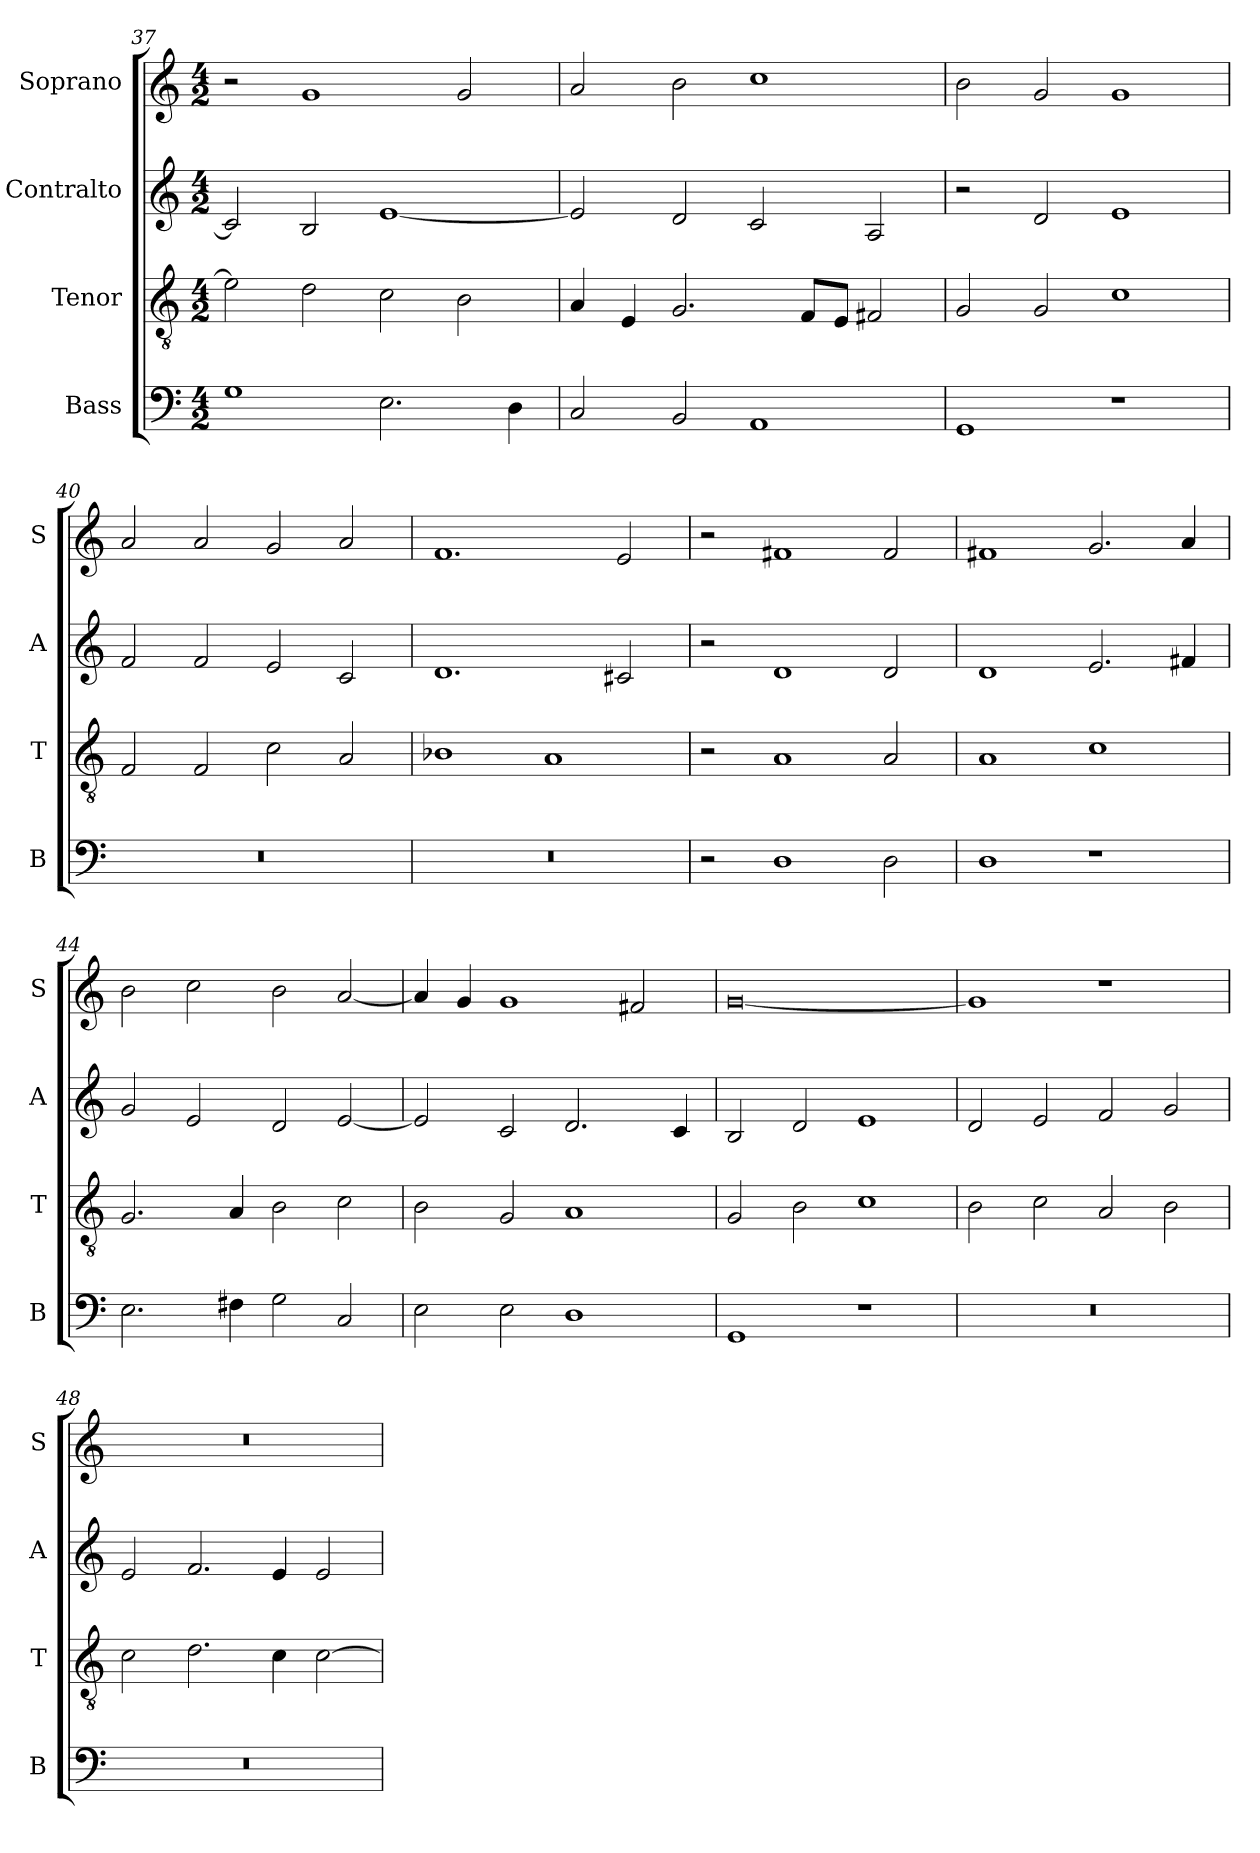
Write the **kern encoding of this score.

**kern	**kern	**kern	**kern
*part4	*part3	*part2	*part1
*staff4	*staff3	*staff2	*staff1
*I"Bass	*I"Tenor	*I"Contralto	*I"Soprano
*I'B	*I'T	*I'A	*I'S
*clefF4	*clefGv2	*clefG2	*clefG2
*k[]	*k[]	*k[]	*k[]
*G:mix	*G:mix	*G:mix	*G:mix
*M4/2	*M4/2	*M4/2	*M4/2
=37	=37	=37	=37
1G	2e]	2c]	2r
.	2d	2B	1g
2.E	2c	[1e	.
.	2B	.	2g
4D	.	.	.
=38	=38	=38	=38
2C	4A	2e]	2a
.	4E	.	.
2BB	2.G	2d	2b
1AA	.	2c	1cc
.	8F/L	.	.
.	8E/J	.	.
.	2F#X	2A	.
=39	=39	=39	=39
1GG	2G	2r	2b
.	2G	2d	2g
1r	1c	1e	1g
=40	=40	=40	=40
0r	2F	2f	2a
.	2F	2f	2a
.	2c	2e	2g
.	2A	2c	2a
=41	=41	=41	=41
0r	1B-X	1.d	1.f
.	1A	.	.
.	.	2c#X	2e
=42	=42	=42	=42
2r	2r	2r	2r
1D	1A	1d	1f#X
2D	2A	2d	2f#
=43	=43	=43	=43
1D	1A	1d	1f#X
1r	1c	2.e	2.g
.	.	4f#X	4a
=44	=44	=44	=44
2.E	2.G	2g	2b
.	.	2e	2cc
4F#X	4A	.	.
2G	2B	2d	2b
2C	2c	[2e	[2a
=45	=45	=45	=45
2E	2B	2e]	4a]
.	.	.	4g
2E	2G	2c	1g
1D	1A	2.d	.
.	.	.	2f#X
.	.	4c	.
=46	=46	=46	=46
1GG	2G	2B	[0g
.	2B	2d	.
1r	1c	1e	.
=47	=47	=47	=47
0r	2B	2d	1g]
.	2c	2e	.
.	2A	2f	1r
.	2B	2g	.
=48	=48	=48	=48
0r	2c	2e	0r
.	2.d	2.f	.
.	4c	4e	.
.	[2c	2e	.
=	=	=	=
*-	*-	*-	*-
